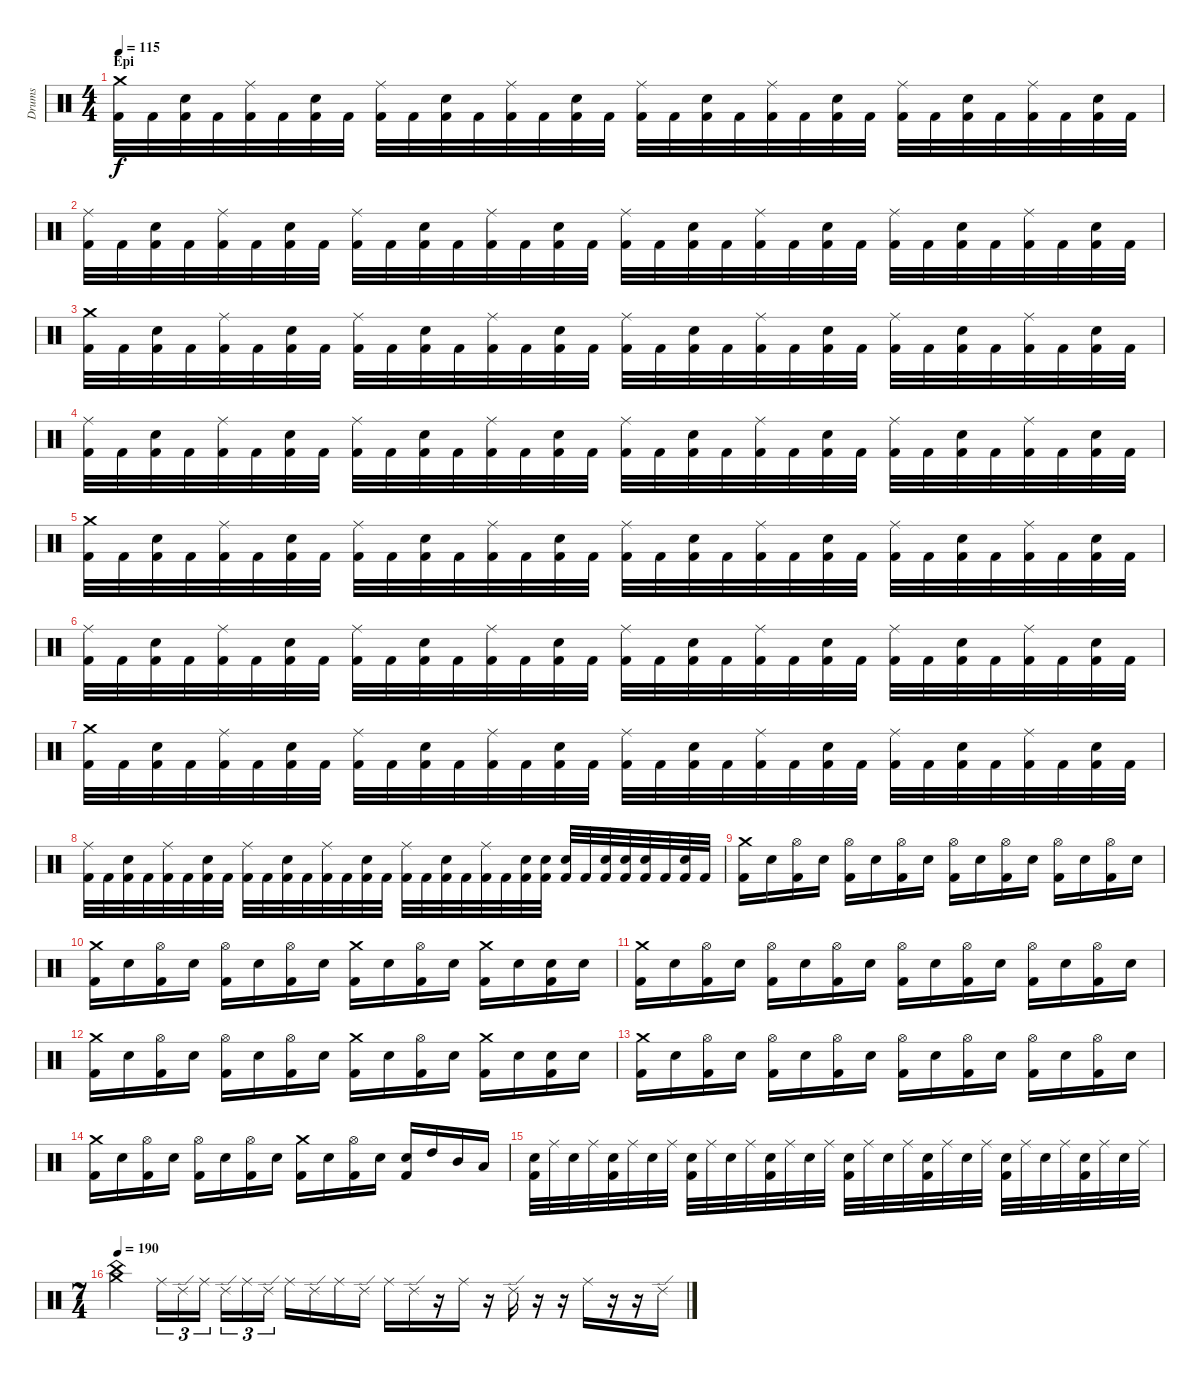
\track ("Drums" "Drums") {instrument percussion}
\staff {score}
\articulation defaults
\ts (4 4)
\section ("" "Epi")
\tempo 115
\clef neutral
\ks c
("Crash medium (hit)" "Kick (hit) 2").32{dy f} "Kick (hit) 2".32 ("Electric Snare (hit)" "Kick (hit) 2").32 "Kick (hit) 2".32 ("Ride (middle)" "Kick (hit) 2").32 "Kick (hit) 2".32 ("Electric Snare (hit)" "Kick (hit) 2").32 "Kick (hit) 2".32 ("Ride (middle)" "Kick (hit) 2").32 "Kick (hit) 2".32 ("Electric Snare (hit)" "Kick (hit) 2").32 "Kick (hit) 2".32 ("Ride (middle)" "Kick (hit) 2").32 "Kick (hit) 2".32 ("Electric Snare (hit)" "Kick (hit) 2").32 "Kick (hit) 2".32 ("Ride (middle)" "Kick (hit) 2").32 "Kick (hit) 2".32 ("Electric Snare (hit)" "Kick (hit) 2").32 "Kick (hit) 2".32 ("Ride (middle)" "Kick (hit) 2").32 "Kick (hit) 2".32 ("Electric Snare (hit)" "Kick (hit) 2").32 "Kick (hit) 2".32 ("Ride (middle)" "Kick (hit) 2").32 "Kick (hit) 2".32 ("Electric Snare (hit)" "Kick (hit) 2").32 "Kick (hit) 2".32 ("Ride (middle)" "Kick (hit) 2").32 "Kick (hit) 2".32 ("Electric Snare (hit)" "Kick (hit) 2").32 "Kick (hit) 2".32 |
("Ride (middle)" "Kick (hit) 2").32 "Kick (hit) 2".32 ("Electric Snare (hit)" "Kick (hit) 2").32 "Kick (hit) 2".32 ("Ride (middle)" "Kick (hit) 2").32 "Kick (hit) 2".32 ("Electric Snare (hit)" "Kick (hit) 2").32 "Kick (hit) 2".32 ("Ride (middle)" "Kick (hit) 2").32 "Kick (hit) 2".32 ("Electric Snare (hit)" "Kick (hit) 2").32 "Kick (hit) 2".32 ("Ride (middle)" "Kick (hit) 2").32 "Kick (hit) 2".32 ("Electric Snare (hit)" "Kick (hit) 2").32 "Kick (hit) 2".32 ("Ride (middle)" "Kick (hit) 2").32 "Kick (hit) 2".32 ("Electric Snare (hit)" "Kick (hit) 2").32 "Kick (hit) 2".32 ("Ride (middle)" "Kick (hit) 2").32 "Kick (hit) 2".32 ("Electric Snare (hit)" "Kick (hit) 2").32 "Kick (hit) 2".32 ("Ride (middle)" "Kick (hit) 2").32 "Kick (hit) 2".32 ("Electric Snare (hit)" "Kick (hit) 2").32 "Kick (hit) 2".32 ("Ride (middle)" "Kick (hit) 2").32 "Kick (hit) 2".32 ("Electric Snare (hit)" "Kick (hit) 2").32 "Kick (hit) 2".32 |
("Crash medium (hit)" "Kick (hit) 2").32 "Kick (hit) 2".32 ("Electric Snare (hit)" "Kick (hit) 2").32 "Kick (hit) 2".32 ("Ride (middle)" "Kick (hit) 2").32 "Kick (hit) 2".32 ("Electric Snare (hit)" "Kick (hit) 2").32 "Kick (hit) 2".32 ("Ride (middle)" "Kick (hit) 2").32 "Kick (hit) 2".32 ("Electric Snare (hit)" "Kick (hit) 2").32 "Kick (hit) 2".32 ("Ride (middle)" "Kick (hit) 2").32 "Kick (hit) 2".32 ("Electric Snare (hit)" "Kick (hit) 2").32 "Kick (hit) 2".32 ("Ride (middle)" "Kick (hit) 2").32 "Kick (hit) 2".32 ("Electric Snare (hit)" "Kick (hit) 2").32 "Kick (hit) 2".32 ("Ride (middle)" "Kick (hit) 2").32 "Kick (hit) 2".32 ("Electric Snare (hit)" "Kick (hit) 2").32 "Kick (hit) 2".32 ("Ride (middle)" "Kick (hit) 2").32 "Kick (hit) 2".32 ("Electric Snare (hit)" "Kick (hit) 2").32 "Kick (hit) 2".32 ("Ride (middle)" "Kick (hit) 2").32 "Kick (hit) 2".32 ("Electric Snare (hit)" "Kick (hit) 2").32 "Kick (hit) 2".32 |
("Ride (middle)" "Kick (hit) 2").32 "Kick (hit) 2".32 ("Electric Snare (hit)" "Kick (hit) 2").32 "Kick (hit) 2".32 ("Ride (middle)" "Kick (hit) 2").32 "Kick (hit) 2".32 ("Electric Snare (hit)" "Kick (hit) 2").32 "Kick (hit) 2".32 ("Ride (middle)" "Kick (hit) 2").32 "Kick (hit) 2".32 ("Electric Snare (hit)" "Kick (hit) 2").32 "Kick (hit) 2".32 ("Ride (middle)" "Kick (hit) 2").32 "Kick (hit) 2".32 ("Electric Snare (hit)" "Kick (hit) 2").32 "Kick (hit) 2".32 ("Ride (middle)" "Kick (hit) 2").32 "Kick (hit) 2".32 ("Electric Snare (hit)" "Kick (hit) 2").32 "Kick (hit) 2".32 ("Ride (middle)" "Kick (hit) 2").32 "Kick (hit) 2".32 ("Electric Snare (hit)" "Kick (hit) 2").32 "Kick (hit) 2".32 ("Ride (middle)" "Kick (hit) 2").32 "Kick (hit) 2".32 ("Electric Snare (hit)" "Kick (hit) 2").32 "Kick (hit) 2".32 ("Ride (middle)" "Kick (hit) 2").32 "Kick (hit) 2".32 ("Electric Snare (hit)" "Kick (hit) 2").32 "Kick (hit) 2".32 |
("Crash medium (hit)" "Kick (hit) 2").32 "Kick (hit) 2".32 ("Electric Snare (hit)" "Kick (hit) 2").32 "Kick (hit) 2".32 ("Ride (middle)" "Kick (hit) 2").32 "Kick (hit) 2".32 ("Electric Snare (hit)" "Kick (hit) 2").32 "Kick (hit) 2".32 ("Ride (middle)" "Kick (hit) 2").32 "Kick (hit) 2".32 ("Electric Snare (hit)" "Kick (hit) 2").32 "Kick (hit) 2".32 ("Ride (middle)" "Kick (hit) 2").32 "Kick (hit) 2".32 ("Electric Snare (hit)" "Kick (hit) 2").32 "Kick (hit) 2".32 ("Ride (middle)" "Kick (hit) 2").32 "Kick (hit) 2".32 ("Electric Snare (hit)" "Kick (hit) 2").32 "Kick (hit) 2".32 ("Ride (middle)" "Kick (hit) 2").32 "Kick (hit) 2".32 ("Electric Snare (hit)" "Kick (hit) 2").32 "Kick (hit) 2".32 ("Ride (middle)" "Kick (hit) 2").32 "Kick (hit) 2".32 ("Electric Snare (hit)" "Kick (hit) 2").32 "Kick (hit) 2".32 ("Ride (middle)" "Kick (hit) 2").32 "Kick (hit) 2".32 ("Electric Snare (hit)" "Kick (hit) 2").32 "Kick (hit) 2".32 |
("Ride (middle)" "Kick (hit) 2").32 "Kick (hit) 2".32 ("Electric Snare (hit)" "Kick (hit) 2").32 "Kick (hit) 2".32 ("Ride (middle)" "Kick (hit) 2").32 "Kick (hit) 2".32 ("Electric Snare (hit)" "Kick (hit) 2").32 "Kick (hit) 2".32 ("Ride (middle)" "Kick (hit) 2").32 "Kick (hit) 2".32 ("Electric Snare (hit)" "Kick (hit) 2").32 "Kick (hit) 2".32 ("Ride (middle)" "Kick (hit) 2").32 "Kick (hit) 2".32 ("Electric Snare (hit)" "Kick (hit) 2").32 "Kick (hit) 2".32 ("Ride (middle)" "Kick (hit) 2").32 "Kick (hit) 2".32 ("Electric Snare (hit)" "Kick (hit) 2").32 "Kick (hit) 2".32 ("Ride (middle)" "Kick (hit) 2").32 "Kick (hit) 2".32 ("Electric Snare (hit)" "Kick (hit) 2").32 "Kick (hit) 2".32 ("Ride (middle)" "Kick (hit) 2").32 "Kick (hit) 2".32 ("Electric Snare (hit)" "Kick (hit) 2").32 "Kick (hit) 2".32 ("Ride (middle)" "Kick (hit) 2").32 "Kick (hit) 2".32 ("Electric Snare (hit)" "Kick (hit) 2").32 "Kick (hit) 2".32 |
("Crash medium (hit)" "Kick (hit) 2").32 "Kick (hit) 2".32 ("Electric Snare (hit)" "Kick (hit) 2").32 "Kick (hit) 2".32 ("Ride (middle)" "Kick (hit) 2").32 "Kick (hit) 2".32 ("Electric Snare (hit)" "Kick (hit) 2").32 "Kick (hit) 2".32 ("Ride (middle)" "Kick (hit) 2").32 "Kick (hit) 2".32 ("Electric Snare (hit)" "Kick (hit) 2").32 "Kick (hit) 2".32 ("Ride (middle)" "Kick (hit) 2").32 "Kick (hit) 2".32 ("Electric Snare (hit)" "Kick (hit) 2").32 "Kick (hit) 2".32 ("Ride (middle)" "Kick (hit) 2").32 "Kick (hit) 2".32 ("Electric Snare (hit)" "Kick (hit) 2").32 "Kick (hit) 2".32 ("Ride (middle)" "Kick (hit) 2").32 "Kick (hit) 2".32 ("Electric Snare (hit)" "Kick (hit) 2").32 "Kick (hit) 2".32 ("Ride (middle)" "Kick (hit) 2").32 "Kick (hit) 2".32 ("Electric Snare (hit)" "Kick (hit) 2").32 "Kick (hit) 2".32 ("Ride (middle)" "Kick (hit) 2").32 "Kick (hit) 2".32 ("Electric Snare (hit)" "Kick (hit) 2").32 "Kick (hit) 2".32 |
("Ride (middle)" "Kick (hit) 2").32 "Kick (hit) 2".32 ("Electric Snare (hit)" "Kick (hit) 2").32 "Kick (hit) 2".32 ("Ride (middle)" "Kick (hit) 2").32 "Kick (hit) 2".32 ("Electric Snare (hit)" "Kick (hit) 2").32 "Kick (hit) 2".32 ("Ride (middle)" "Kick (hit) 2").32 "Kick (hit) 2".32 ("Electric Snare (hit)" "Kick (hit) 2").32 "Kick (hit) 2".32 ("Ride (middle)" "Kick (hit) 2").32 "Kick (hit) 2".32 ("Electric Snare (hit)" "Kick (hit) 2").32 "Kick (hit) 2".32 ("Ride (middle)" "Kick (hit) 2").32 "Kick (hit) 2".32 ("Electric Snare (hit)" "Kick (hit) 2").32 "Kick (hit) 2".32 ("Ride (middle)" "Kick (hit) 2").32 "Kick (hit) 2".32 ("Electric Snare (hit)" "Kick (hit) 2").32 ("Electric Snare (hit)" "Kick (hit) 2").32 ("Electric Snare (hit)" "Kick (hit) 2").32 "Kick (hit) 2".32 ("Electric Snare (hit)" "Kick (hit) 2").32 ("Electric Snare (hit)" "Kick (hit) 2").32 ("Electric Snare (hit)" "Kick (hit) 2").32 "Kick (hit) 2".32 ("Electric Snare (hit)" "Kick (hit) 2").32 "Kick (hit) 2".32 |
("Crash medium (hit)" "Kick (hit) 2").16 "Electric Snare (hit)".16 ("Hi-Hat (open)" "Kick (hit) 2").16 "Electric Snare (hit)".16 ("Hi-Hat (open)" "Kick (hit) 2").16 "Electric Snare (hit)".16 ("Hi-Hat (open)" "Kick (hit) 2").16 "Electric Snare (hit)".16 ("Hi-Hat (open)" "Kick (hit) 2").16 "Electric Snare (hit)".16 ("Hi-Hat (open)" "Kick (hit) 2").16 "Electric Snare (hit)".16 ("Hi-Hat (open)" "Kick (hit) 2").16 "Electric Snare (hit)".16 ("Hi-Hat (open)" "Kick (hit) 2").16 "Electric Snare (hit)".16 |
("Crash medium (hit)" "Kick (hit) 2").16 "Electric Snare (hit)".16 ("Hi-Hat (open)" "Kick (hit) 2").16 "Electric Snare (hit)".16 ("Hi-Hat (open)" "Kick (hit) 2").16 "Electric Snare (hit)".16 ("Hi-Hat (open)" "Kick (hit) 2").16 "Electric Snare (hit)".16 ("Crash medium (hit)" "Kick (hit) 2").16 "Electric Snare (hit)".16 ("Hi-Hat (open)" "Kick (hit) 2").16 "Electric Snare (hit)".16 ("Crash medium (hit)" "Kick (hit) 2").16 "Electric Snare (hit)".16 ("Electric Snare (hit)" "Kick (hit) 2").16 "Electric Snare (hit)".16 |
("Crash medium (hit)" "Kick (hit) 2").16 "Electric Snare (hit)".16 ("Hi-Hat (open)" "Kick (hit) 2").16 "Electric Snare (hit)".16 ("Hi-Hat (open)" "Kick (hit) 2").16 "Electric Snare (hit)".16 ("Hi-Hat (open)" "Kick (hit) 2").16 "Electric Snare (hit)".16 ("Hi-Hat (open)" "Kick (hit) 2").16 "Electric Snare (hit)".16 ("Hi-Hat (open)" "Kick (hit) 2").16 "Electric Snare (hit)".16 ("Hi-Hat (open)" "Kick (hit) 2").16 "Electric Snare (hit)".16 ("Hi-Hat (open)" "Kick (hit) 2").16 "Electric Snare (hit)".16 |
("Crash medium (hit)" "Kick (hit) 2").16 "Electric Snare (hit)".16 ("Hi-Hat (open)" "Kick (hit) 2").16 "Electric Snare (hit)".16 ("Hi-Hat (open)" "Kick (hit) 2").16 "Electric Snare (hit)".16 ("Hi-Hat (open)" "Kick (hit) 2").16 "Electric Snare (hit)".16 ("Crash medium (hit)" "Kick (hit) 2").16 "Electric Snare (hit)".16 ("Hi-Hat (open)" "Kick (hit) 2").16 "Electric Snare (hit)".16 ("Crash medium (hit)" "Kick (hit) 2").16 "Electric Snare (hit)".16 ("Electric Snare (hit)" "Kick (hit) 2").16 "Electric Snare (hit)".16 |
("Crash medium (hit)" "Kick (hit) 2").16 "Electric Snare (hit)".16 ("Hi-Hat (open)" "Kick (hit) 2").16 "Electric Snare (hit)".16 ("Hi-Hat (open)" "Kick (hit) 2").16 "Electric Snare (hit)".16 ("Hi-Hat (open)" "Kick (hit) 2").16 "Electric Snare (hit)".16 ("Hi-Hat (open)" "Kick (hit) 2").16 "Electric Snare (hit)".16 ("Hi-Hat (open)" "Kick (hit) 2").16 "Electric Snare (hit)".16 ("Hi-Hat (open)" "Kick (hit) 2").16 "Electric Snare (hit)".16 ("Hi-Hat (open)" "Kick (hit) 2").16 "Electric Snare (hit)".16 |
("Crash medium (hit)" "Kick (hit) 2").16 "Electric Snare (hit)".16 ("Hi-Hat (open)" "Kick (hit) 2").16 "Electric Snare (hit)".16 ("Hi-Hat (open)" "Kick (hit) 2").16 "Electric Snare (hit)".16 ("Hi-Hat (open)" "Kick (hit) 2").16 "Electric Snare (hit)".16 ("Crash medium (hit)" "Kick (hit) 2").16 "Electric Snare (hit)".16 ("Hi-Hat (open)" "Kick (hit) 2").16 "Electric Snare (hit)".16 ("Electric Snare (hit)" "Kick (hit) 2").16 "High Tom (hit)".16 "Mid Tom (hit)".16 "Low Floor Tom (hit)".16 |
("Electric Snare (hit)" "Kick (hit) 2").32 "Ride (middle)".32 "Electric Snare (hit)".32 "Ride (middle)".32 ("Electric Snare (hit)" "Kick (hit) 2").32 "Ride (middle)".32 "Electric Snare (hit)".32 "Ride (middle)".32 ("Electric Snare (hit)" "Kick (hit) 2").32 "Ride (middle)".32 "Electric Snare (hit)".32 "Ride (middle)".32 ("Electric Snare (hit)" "Kick (hit) 2").32 "Ride (middle)".32 "Electric Snare (hit)".32 "Ride (middle)".32 ("Electric Snare (hit)" "Kick (hit) 2").32 "Ride (middle)".32 "Electric Snare (hit)".32 "Ride (middle)".32 ("Electric Snare (hit)" "Kick (hit) 2").32 "Ride (middle)".32 "Electric Snare (hit)".32 "Ride (middle)".32 ("Electric Snare (hit)" "Kick (hit) 2").32 "Ride (middle)".32 "Electric Snare (hit)".32 "Ride (middle)".32 ("Electric Snare (hit)" "Kick (hit) 2").32 "Ride (middle)".32 "Electric Snare (hit)".32 "Ride (middle)".32 |
\ts (7 4)
\tempo 190
("Crash medium (hit)" "China (hit)").2 "Ride (middle)".16{tu (3 2)} "Ride (edge) 2".16{tu (3 2)} "Ride (middle)".16{tu (3 2)} "Ride (edge) 2".16{tu (3 2)} "Ride (middle)".16{tu (3 2)} "Ride (edge) 2".16{tu (3 2)} "Ride (middle)".16 "Ride (edge) 2".16 "Ride (middle)".16 "Ride (edge) 2".16 "Ride (middle)".16 "Ride (edge) 2".16 r.16 "Ride (middle)".16 r.16 "Ride (edge) 2".16 r.16 r.16 "Ride (middle)".16 r.16 r.16 "Ride (edge) 2".16
